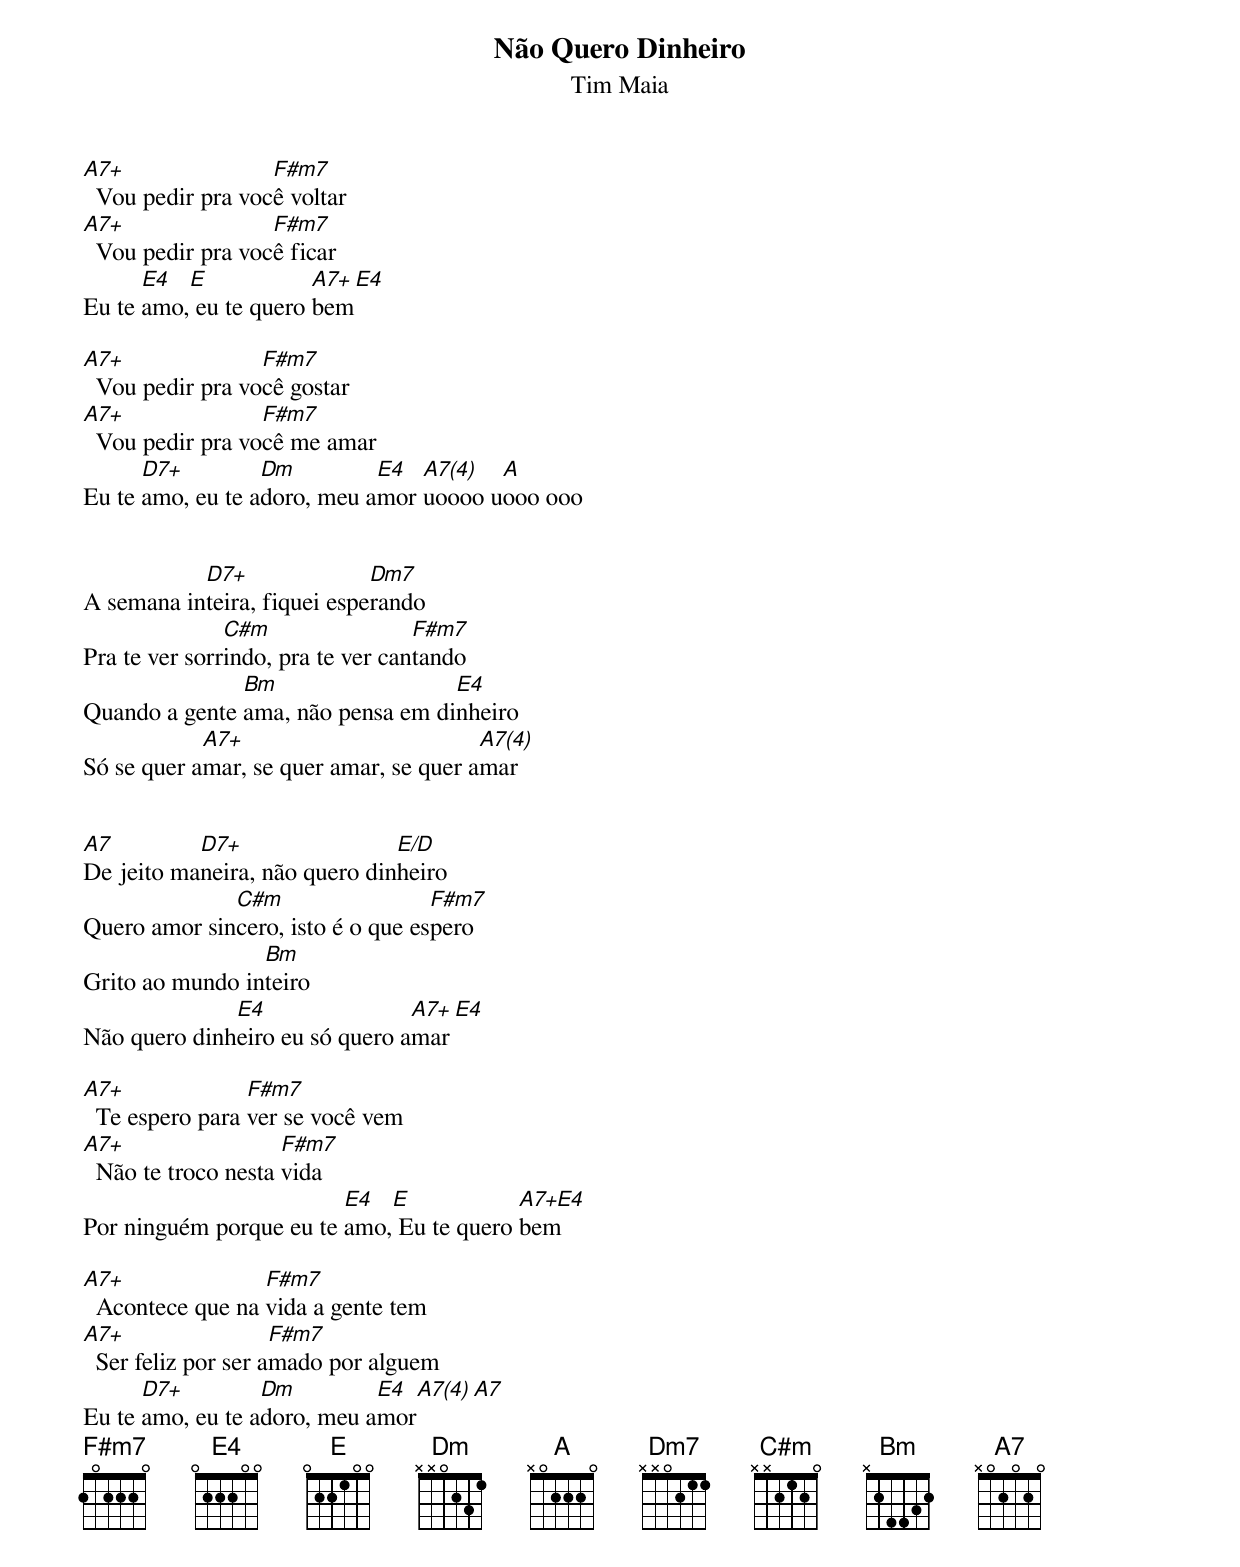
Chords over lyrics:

Não Quero Dinheiro
Tim Maia


A7+                F#m7
  Vou pedir pra você voltar
A7+                F#m7
  Vou pedir pra você ficar
      E4  E            A7+  E4
Eu te amo, eu te quero bem

A7+               F#m7
  Vou pedir pra você gostar
A7+               F#m7
  Vou pedir pra você me amar
      D7+         Dm         E4  A7(4)  A
Eu te amo, eu te adoro, meu amor uoooo uooo ooo


           D7+               Dm7
A semana inteira, fiquei esperando
               C#m                 F#m7
Pra te ver sorrindo, pra te ver cantando
               Bm                  E4
Quando a gente ama, não pensa em dinheiro
            A7+                         A7(4)
Só se quer amar, se quer amar, se quer amar


A7         D7+                 E/D
De jeito maneira, não quero dinheiro
              C#m                  F#m7
Quero amor sincero, isto é o que espero
                 Bm
Grito ao mundo inteiro
              E4                A7+ E4
Não quero dinheiro eu só quero amar

A7+              F#m7
  Te espero para ver se você vem
A7+                  F#m7
  Não te troco nesta vida
                         E4  E            A7+E4
Por ninguém porque eu te amo, Eu te quero bem

A7+               F#m7
  Acontece que na vida a gente tem
A7+                  F#m7
  Ser feliz por ser amado por alguem
      D7+         Dm         E4  A7(4)  A7
Eu te amo, eu te adoro, meu amor
